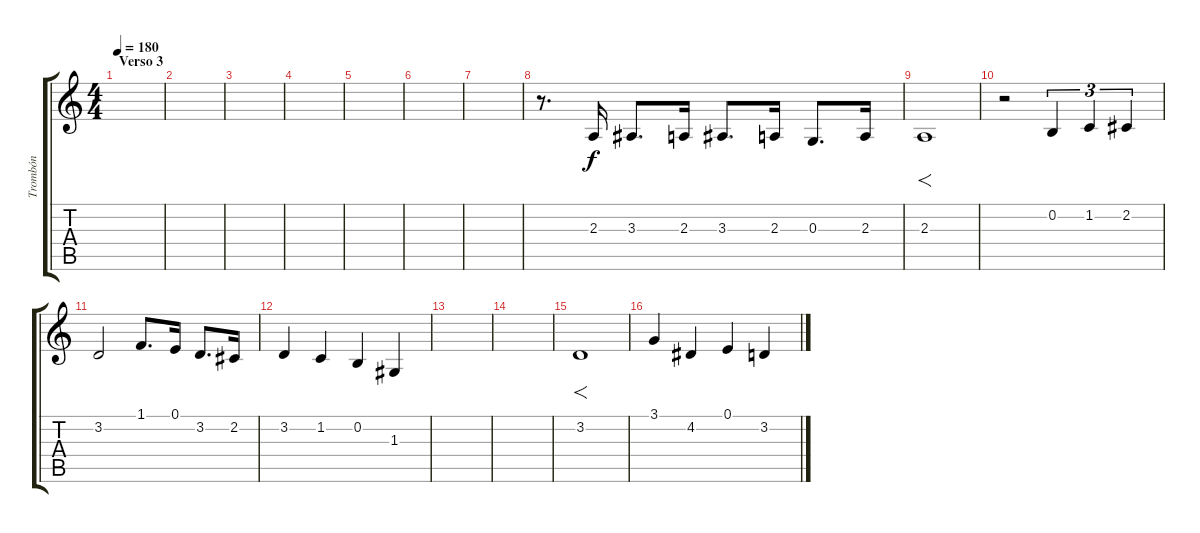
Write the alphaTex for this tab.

\track ("Trombón" "Trombón") {instrument trombone}
\staff {score tabs}
\tuning (E4 B3 G3 D3 A2 E2) {hide}
\ts (4 4)
\section ("" "Verso 3")
\tempo 180
\clef g2
\ks c
|
|
|
|
|
|
|
r.8{d} 2.3.16 3.3.8{d} 2.3.16 3.3.8{d} 2.3.16 0.3.8{d} 2.3.16 |
2.3.1{f} |
r.2 0.2.4{tu (3 2)} 1.2.4{tu (3 2)} 2.2.4{tu (3 2)} |
3.2.2 1.1.8{d} 0.1.16 3.2.8{d} 2.2.16 |
3.2.4 1.2.4 0.2.4 1.3.4 |
|
|
3.2.1{f} |
3.1.4 4.2.4 0.1.4 3.2.4
